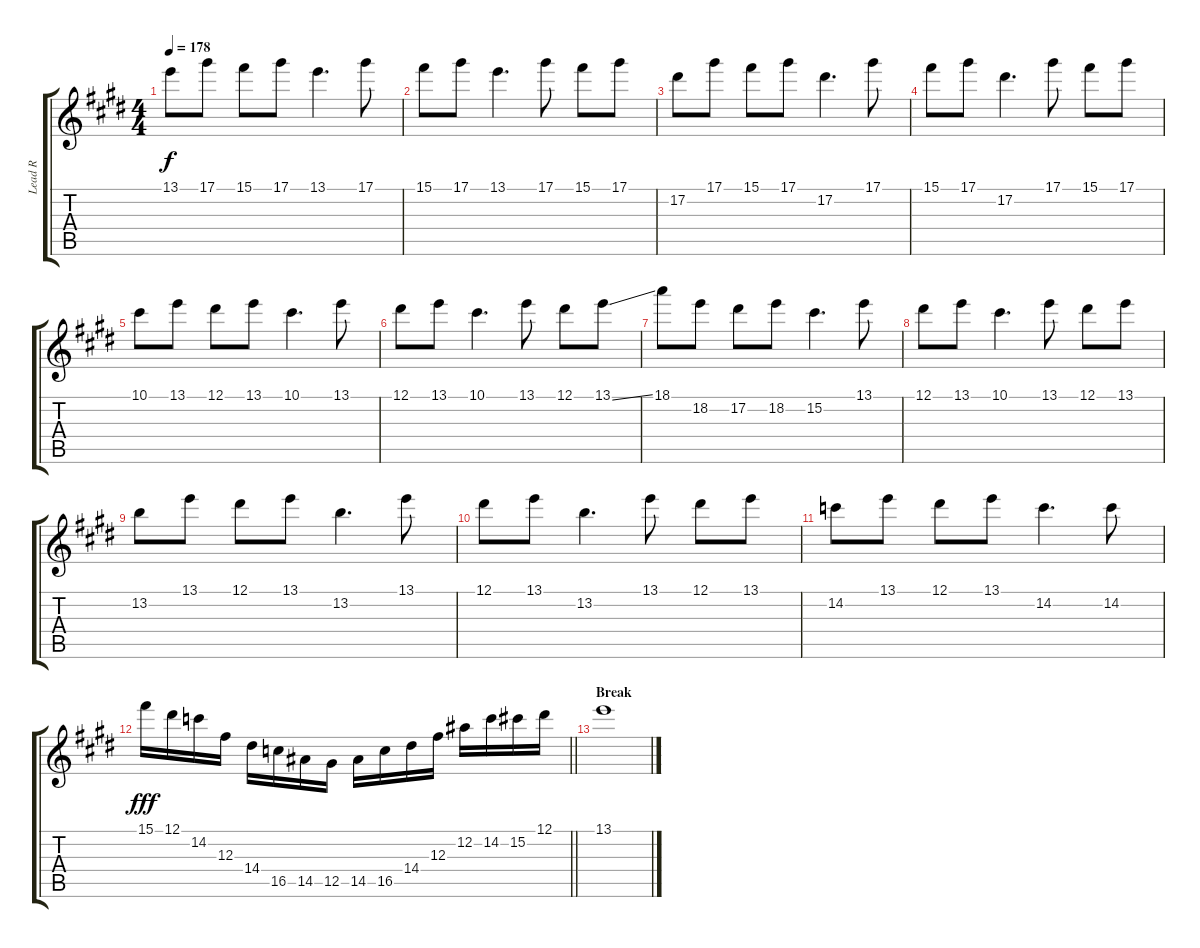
\track ("Lead R" "Lead R") {instrument distortionguitar}
\staff {score tabs}
\tuning (Eb4 Bb3 Gb3 Db3 Ab2 Db2) {hide}
\ts (4 4)
\tempo 178
\clef g2
\ks e
13.1.8{dy f} 17.1.8 15.1.8 17.1.8 13.1.4{d} 17.1.8 |
15.1.8 17.1.8 13.1.4{d} 17.1.8 15.1.8 17.1.8 |
17.2.8 17.1.8 15.1.8 17.1.8 17.2.4{d} 17.1.8 |
15.1.8 17.1.8 17.2.4{d} 17.1.8 15.1.8 17.1.8 |
10.1.8 13.1.8 12.1.8 13.1.8 10.1.4{d} 13.1.8 |
12.1.8 13.1.8 10.1.4{d} 13.1.8 12.1.8 13.1{ss}.8 |
18.1.8 18.2.8 17.2.8 18.2.8 15.2.4{d} 13.1.8 |
12.1.8 13.1.8 10.1.4{d} 13.1.8 12.1.8 13.1.8 |
13.2.8 13.1.8 12.1.8 13.1.8 13.2.4{d} 13.1.8 |
12.1.8 13.1.8 13.2.4{d} 13.1.8 12.1.8 13.1.8 |
14.2.8 13.1.8 12.1.8 13.1.8 14.2.4{d} 14.2.8 |
\barLineRight lightlight
15.1.16{dy fff} 12.1.16 14.2.16 12.3.16 14.4.16 16.5.16 14.5.16 12.5.16 14.5.16 16.5.16 14.4.16 12.3.16 12.2.16 14.2.16 15.2.16 12.1.16 |
\section ("" "Break")
13.1.1
